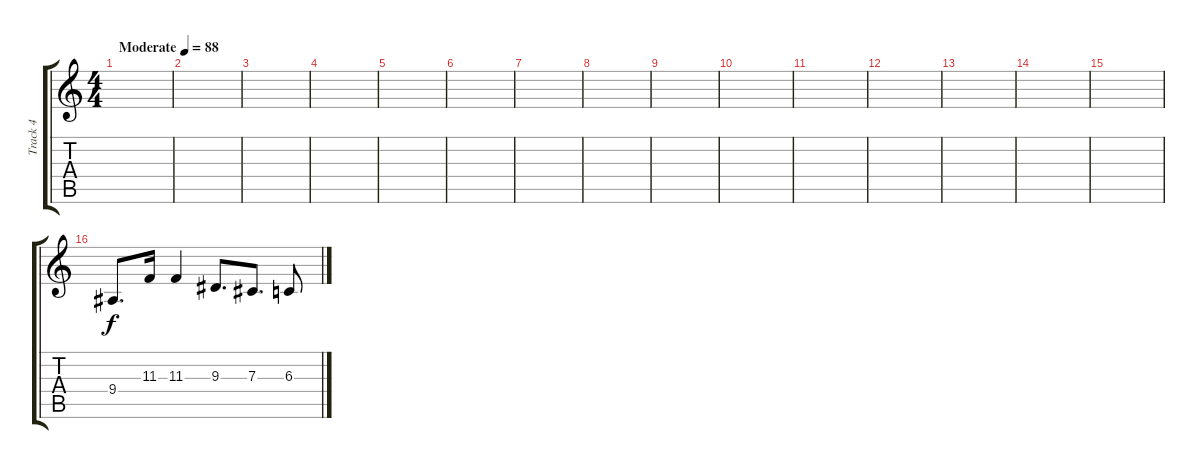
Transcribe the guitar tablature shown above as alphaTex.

\track ("Track 4" "Track 4") {instrument voiceoohs}
\staff {score tabs}
\tuning (Eb4 Bb3 Gb3 Db3 Ab2 Db2) {hide}
\ts (4 4)
\tempo (88 "Moderate")
\clef g2
\ks c
|
|
|
|
|
|
|
|
|
|
|
|
|
|
|
9.4.8{d} 11.3.16 11.3.4 9.3.8{d} 7.3.8{d} 6.3.8
